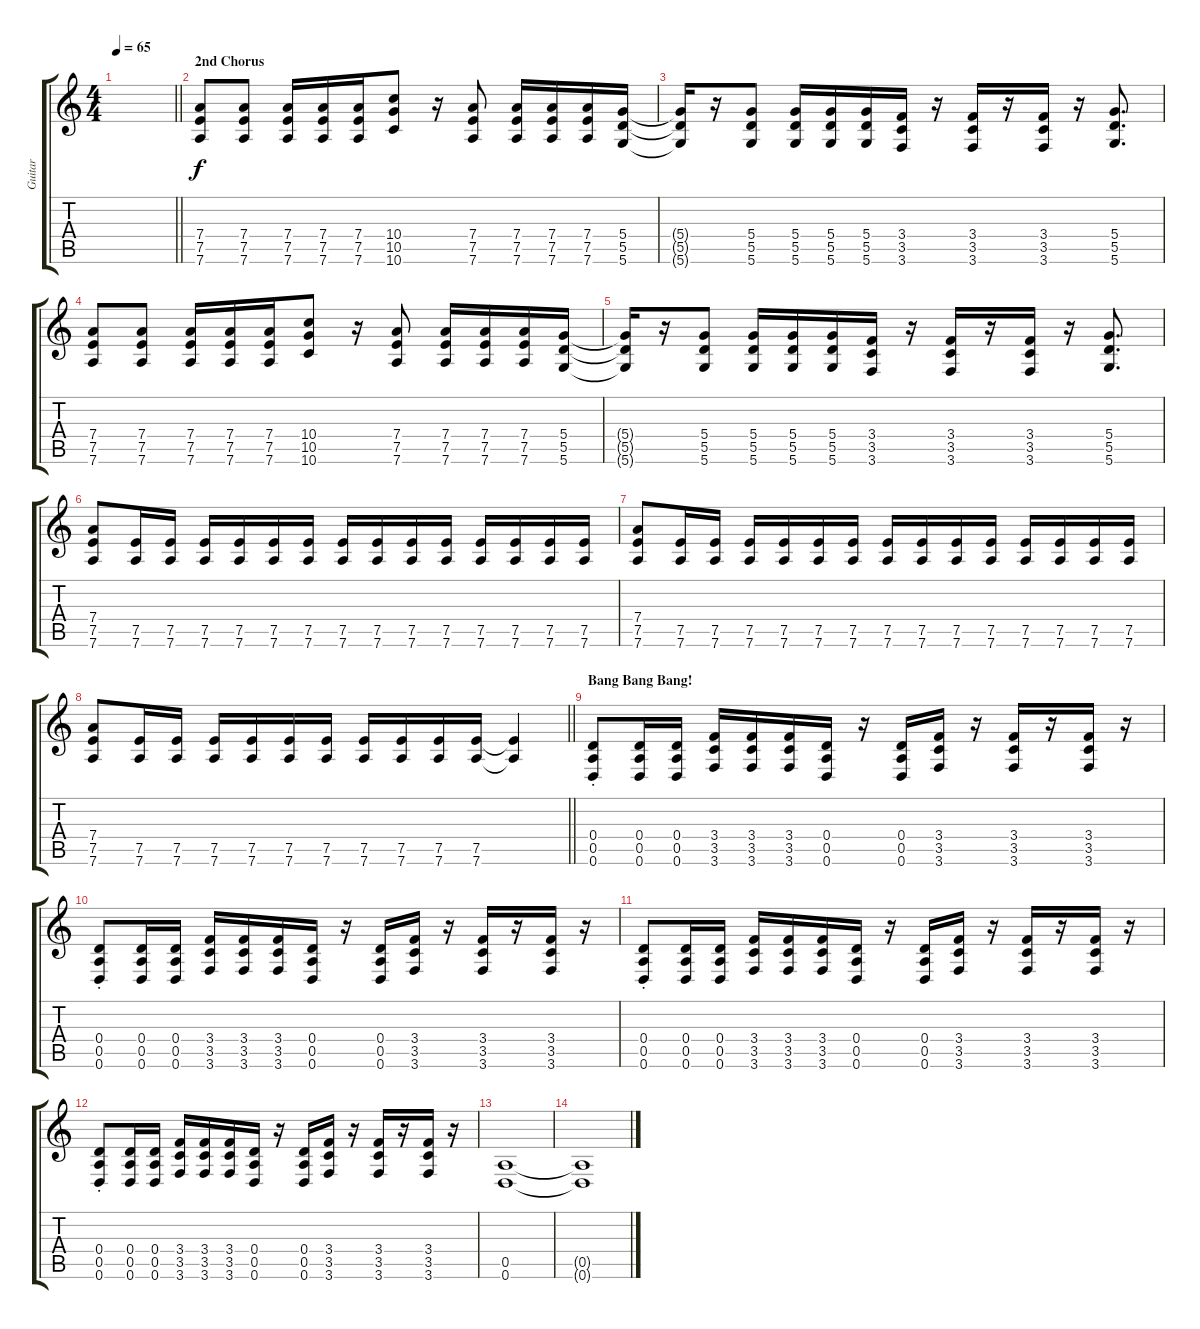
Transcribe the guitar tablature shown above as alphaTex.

\track ("Guitar" "Guitar") {instrument distortionguitar}
\staff {score tabs}
\tuning (E4 B3 G3 D3 A2 D2) {hide}
\ts (4 4)
\tempo 65
\clef g2
\barLineRight lightlight
\ks c
|
\section ("" "2nd Chorus")
(7.4 7.5 7.6).8 (7.4 7.5 7.6).8 (7.4 7.5 7.6).16 (7.4 7.5 7.6).16 (7.4 7.5 7.6).16 (10.4 10.5 10.6).8 r.16 (7.4 7.5 7.6).8 (7.4 7.5 7.6).16 (7.4 7.5 7.6).16 (7.4 7.5 7.6).16 (5.4 5.5 5.6).16 |
(5.4{t} 5.5{t} 5.6{t}).16 r.16 (5.4 5.5 5.6).8 (5.4 5.5 5.6).16 (5.4 5.5 5.6).16 (5.4 5.5 5.6).16 (3.4 3.5 3.6).16 r.16 (3.4 3.5 3.6).16 r.16 (3.4 3.5 3.6).16 r.16 (5.4 5.5 5.6).8{d} |
(7.4 7.5 7.6).8 (7.4 7.5 7.6).8 (7.4 7.5 7.6).16 (7.4 7.5 7.6).16 (7.4 7.5 7.6).16 (10.4 10.5 10.6).8 r.16 (7.4 7.5 7.6).8 (7.4 7.5 7.6).16 (7.4 7.5 7.6).16 (7.4 7.5 7.6).16 (5.4 5.5 5.6).16 |
(5.4{t} 5.5{t} 5.6{t}).16 r.16 (5.4 5.5 5.6).8 (5.4 5.5 5.6).16 (5.4 5.5 5.6).16 (5.4 5.5 5.6).16 (3.4 3.5 3.6).16 r.16 (3.4 3.5 3.6).16 r.16 (3.4 3.5 3.6).16 r.16 (5.4 5.5 5.6).8{d} |
(7.4 7.5 7.6).8 (7.5 7.6).16 (7.5 7.6).16 (7.5 7.6).16 (7.5 7.6).16 (7.5 7.6).16 (7.5 7.6).16 (7.5 7.6).16 (7.5 7.6).16 (7.5 7.6).16 (7.5 7.6).16 (7.5 7.6).16 (7.5 7.6).16 (7.5 7.6).16 (7.5 7.6).16 |
(7.4 7.5 7.6).8 (7.5 7.6).16 (7.5 7.6).16 (7.5 7.6).16 (7.5 7.6).16 (7.5 7.6).16 (7.5 7.6).16 (7.5 7.6).16 (7.5 7.6).16 (7.5 7.6).16 (7.5 7.6).16 (7.5 7.6).16 (7.5 7.6).16 (7.5 7.6).16 (7.5 7.6).16 |
\barLineRight lightlight
(7.4 7.5 7.6).8 (7.5 7.6).16 (7.5 7.6).16 (7.5 7.6).16 (7.5 7.6).16 (7.5 7.6).16 (7.5 7.6).16 (7.5 7.6).16 (7.5 7.6).16 (7.5 7.6).16 (7.5 7.6).16 (7.5{t} 7.6{t}).4 |
\section ("" "Bang Bang Bang!")
(0.4{st} 0.5{st} 0.6{st}).8 (0.4 0.5 0.6).16 (0.4 0.5 0.6).16 (3.4 3.5 3.6).16 (3.4 3.5 3.6).16 (3.4 3.5 3.6).16 (0.4 0.5 0.6).16 r.16 (0.4 0.5 0.6).16 (3.4 3.5 3.6).16 r.16 (3.4 3.5 3.6).16 r.16 (3.4 3.5 3.6).16 r.16 |
(0.4{st} 0.5{st} 0.6{st}).8 (0.4 0.5 0.6).16 (0.4 0.5 0.6).16 (3.4 3.5 3.6).16 (3.4 3.5 3.6).16 (3.4 3.5 3.6).16 (0.4 0.5 0.6).16 r.16 (0.4 0.5 0.6).16 (3.4 3.5 3.6).16 r.16 (3.4 3.5 3.6).16 r.16 (3.4 3.5 3.6).16 r.16 |
(0.4{st} 0.5{st} 0.6{st}).8 (0.4 0.5 0.6).16 (0.4 0.5 0.6).16 (3.4 3.5 3.6).16 (3.4 3.5 3.6).16 (3.4 3.5 3.6).16 (0.4 0.5 0.6).16 r.16 (0.4 0.5 0.6).16 (3.4 3.5 3.6).16 r.16 (3.4 3.5 3.6).16 r.16 (3.4 3.5 3.6).16 r.16 |
(0.4{st} 0.5{st} 0.6{st}).8 (0.4 0.5 0.6).16 (0.4 0.5 0.6).16 (3.4 3.5 3.6).16 (3.4 3.5 3.6).16 (3.4 3.5 3.6).16 (0.4 0.5 0.6).16 r.16 (0.4 0.5 0.6).16 (3.4 3.5 3.6).16 r.16 (3.4 3.5 3.6).16 r.16 (3.4 3.5 3.6).16 r.16 |
(0.5 0.6).1 |
(0.5{t} 0.6{t}).1
